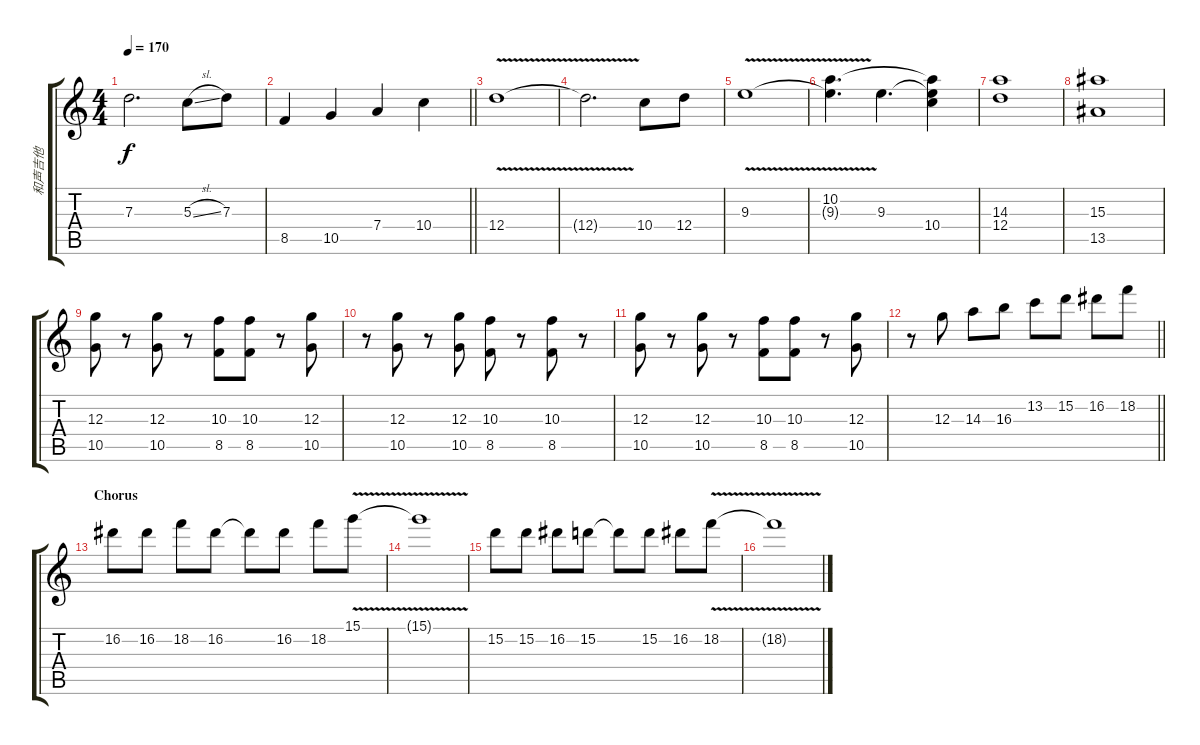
\track ("和声吉他" "和声吉他") {instrument overdrivenguitar}
\staff {score tabs}
\tuning (E4 B3 G3 D3 A2 E2) {hide}
\ts (4 4)
\tempo 170
\clef g2
\ks c
7.3.2{d dy f} 5.3{sl}.8 7.3.8 |
\barLineRight lightlight
8.5.4 10.5.4 7.4.4 10.4.4 |
12.4{v}.1 |
12.4{t}.2{d} 10.4.8 12.4.8 |
9.3{v}.1 |
(10.2 9.3{t}).4{d} 9.3.4{d} (10.2{t} 9.3{t} 10.4).4 |
(14.3 12.4).1 |
(15.3 13.5).1 |
(12.3 10.5).8 r.8 (12.3 10.5).8 r.8 (10.3 8.5).8 (10.3 8.5).8 r.8 (12.3 10.5).8 |
r.8 (12.3 10.5).8 r.8 (12.3 10.5).8 (10.3 8.5).8 r.8 (10.3 8.5).8 r.8 |
(12.3 10.5).8 r.8 (12.3 10.5).8 r.8 (10.3 8.5).8 (10.3 8.5).8 r.8 (12.3 10.5).8 |
\barLineRight lightlight
r.8 12.3.8 14.3.8 16.3.8 13.2.8 15.2.8 16.2.8 18.2.8 |
\section ("" "Chorus")
16.2.8 16.2.8 18.2.8 16.2.8 16.2{t}.8 16.2.8 18.2.8 15.1{v}.8 |
15.1{t}.1 |
15.2.8 15.2.8 16.2.8 15.2.8 15.2{t}.8 15.2.8 16.2.8 18.2{v}.8 |
18.2{t}.1
